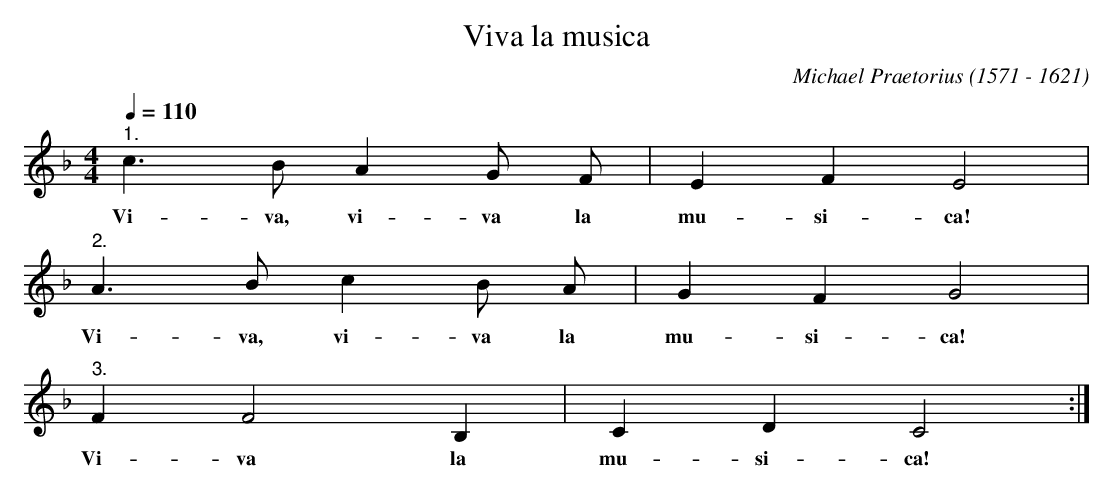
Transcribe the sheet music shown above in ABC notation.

X:1
T:Viva la musica
C:Michael Praetorius (1571 - 1621)
M:4/4
L:1/8
Q:1/4=110
K:F
"^1."c3BA2G F|E2F2E4|
w:Vi-va, vi-va la mu-si-ca!
"^2."A3Bc2B A|G2F2G4|
w:Vi-va, vi-va la mu-si-ca!
"^3."F2F4B,2|C2D2C4:|
w:Vi-va la mu-si-ca!
